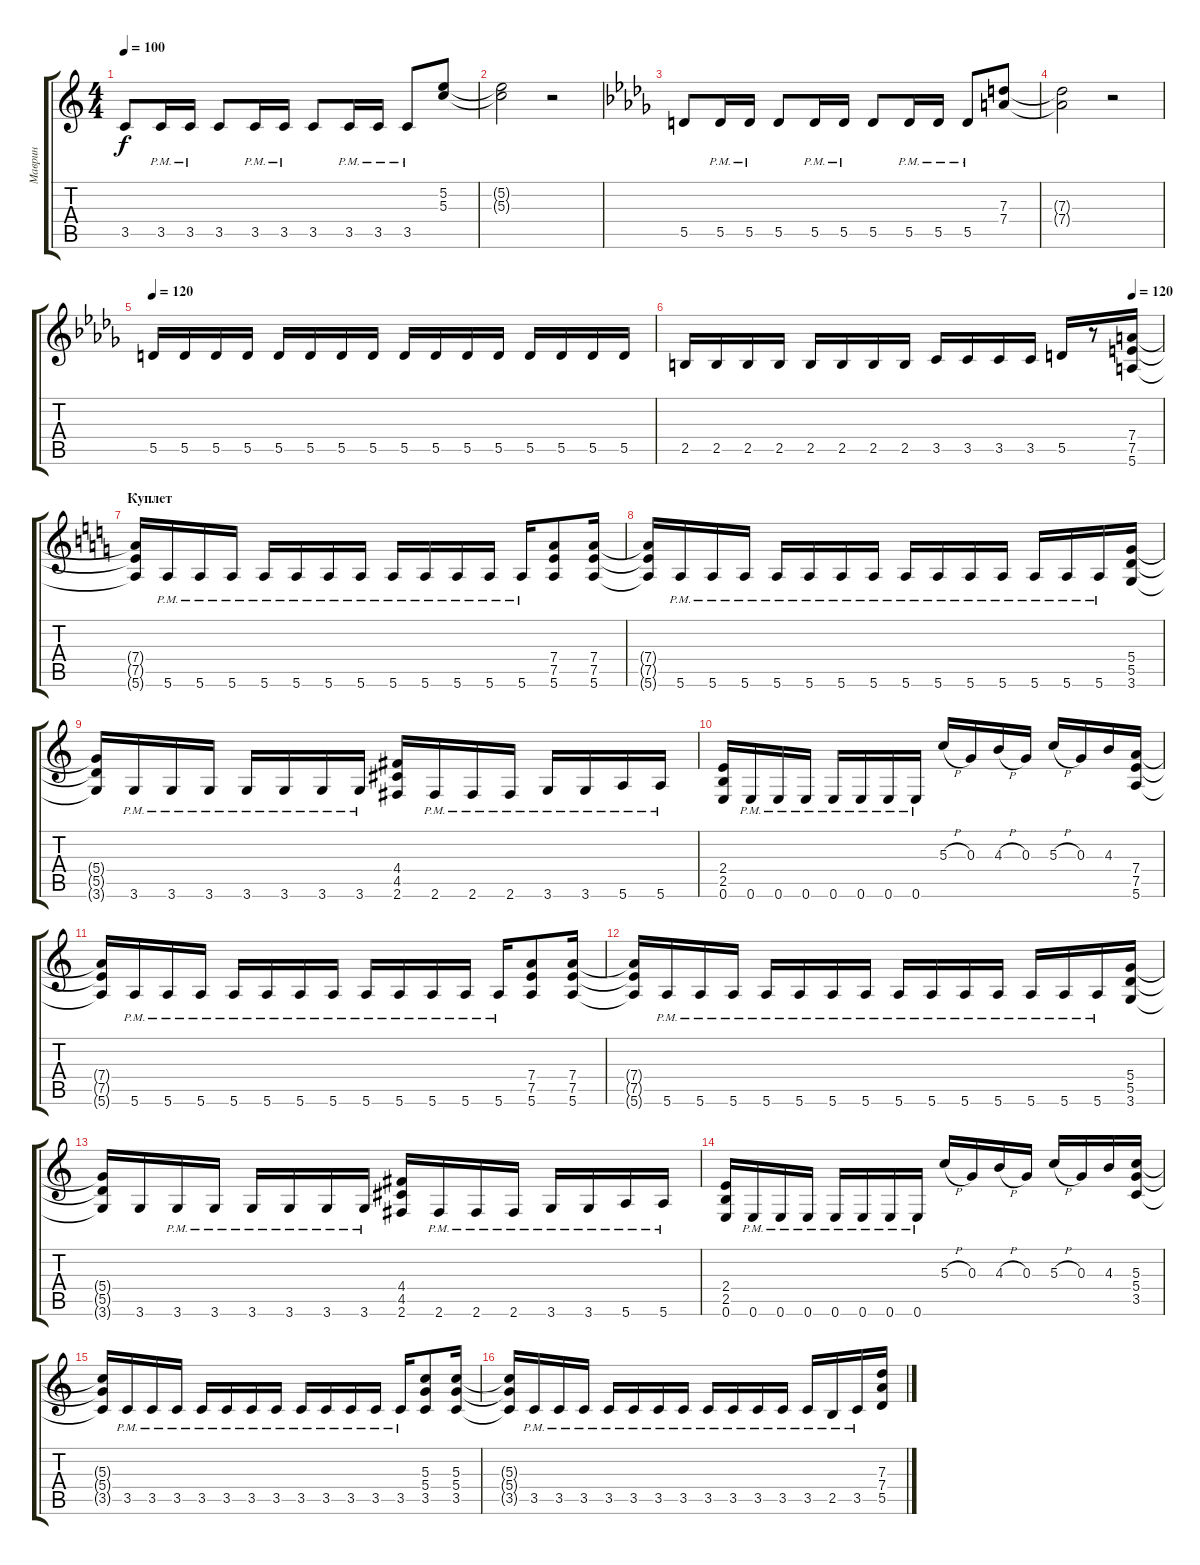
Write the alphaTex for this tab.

\track ("Маврин" "Маврин") {instrument overdrivenguitar}
\staff {score tabs}
\tuning (E4 B3 G3 D3 A2 E2) {hide}
\ts (4 4)
\tempo 100
\clef g2
\ks c
3.5.8{dy f} 3.5{pm}.16 3.5{pm}.16 3.5.8 3.5{pm}.16 3.5{pm}.16 3.5.8 3.5{pm}.16 3.5{pm}.16 3.5{pm}.8 (5.2 5.3).8 |
(5.2{t} 5.3{t}).2 r.2 |
\ks db
5.5.8 5.5{pm}.16 5.5{pm}.16 5.5.8 5.5{pm}.16 5.5{pm}.16 5.5.8 5.5{pm}.16 5.5{pm}.16 5.5{pm}.8 (7.3 7.4).8 |
(7.3{t} 7.4{t}).2 r.2 |
\tempo 120
5.5.16 5.5.16 5.5.16 5.5.16 5.5.16 5.5.16 5.5.16 5.5.16 5.5.16 5.5.16 5.5.16 5.5.16 5.5.16 5.5.16 5.5.16 5.5.16 |
\tempo (120 0.9375)
2.5.16 2.5.16 2.5.16 2.5.16 2.5.16 2.5.16 2.5.16 2.5.16 3.5.16 3.5.16 3.5.16 3.5.16 5.5.16 r.8 (7.4 7.5 5.6).16 |
\section ("" "Куплет ")
\ks c
(7.4{t} 7.5{t} 5.6{t}).16 5.6{pm}.16 5.6{pm}.16 5.6{pm}.16 5.6{pm}.16 5.6{pm}.16 5.6{pm}.16 5.6{pm}.16 5.6{pm}.16 5.6{pm}.16 5.6{pm}.16 5.6{pm}.16 5.6{pm}.16 (7.4 7.5 5.6).8 (7.4 7.5 5.6).16 |
(7.4{t} 7.5{t} 5.6{t}).16 5.6{pm}.16 5.6{pm}.16 5.6{pm}.16 5.6{pm}.16 5.6{pm}.16 5.6{pm}.16 5.6{pm}.16 5.6{pm}.16 5.6{pm}.16 5.6{pm}.16 5.6{pm}.16 5.6{pm}.16 5.6{pm}.16 5.6{pm}.16 (5.4 5.5 3.6).16 |
(5.4{t} 5.5{t} 3.6{t}).16 3.6{pm}.16 3.6{pm}.16 3.6{pm}.16 3.6{pm}.16 3.6{pm}.16 3.6{pm}.16 3.6{pm}.16 (4.4 4.5 2.6).16 2.6{pm}.16 2.6{pm}.16 2.6{pm}.16 3.6{pm}.16 3.6{pm}.16 5.6{pm}.16 5.6{pm}.16 |
(2.4 2.5 0.6).16 0.6{pm}.16 0.6{pm}.16 0.6{pm}.16 0.6{pm}.16 0.6{pm}.16 0.6{pm}.16 0.6{pm}.16 5.3{h}.16 0.3.16 4.3{h}.16 0.3.16 5.3{h}.16 0.3.16 4.3.16 (7.4 7.5 5.6).16 |
(7.4{t} 7.5{t} 5.6{t}).16 5.6{pm}.16 5.6{pm}.16 5.6{pm}.16 5.6{pm}.16 5.6{pm}.16 5.6{pm}.16 5.6{pm}.16 5.6{pm}.16 5.6{pm}.16 5.6{pm}.16 5.6{pm}.16 5.6{pm}.16 (7.4 7.5 5.6).8 (7.4 7.5 5.6).16 |
(7.4{t} 7.5{t} 5.6{t}).16 5.6{pm}.16 5.6{pm}.16 5.6{pm}.16 5.6{pm}.16 5.6{pm}.16 5.6{pm}.16 5.6{pm}.16 5.6{pm}.16 5.6{pm}.16 5.6{pm}.16 5.6{pm}.16 5.6{pm}.16 5.6{pm}.16 5.6{pm}.16 (5.4 5.5 3.6).16 |
(5.4{t} 5.5{t} 3.6{t}).16 3.6.16 3.6{pm}.16 3.6{pm}.16 3.6{pm}.16 3.6{pm}.16 3.6{pm}.16 3.6{pm}.16 (4.4 4.5 2.6).16 2.6{pm}.16 2.6{pm}.16 2.6{pm}.16 3.6{pm}.16 3.6{pm}.16 5.6{pm}.16 5.6{pm}.16 |
(2.4 2.5 0.6).16 0.6{pm}.16 0.6{pm}.16 0.6{pm}.16 0.6{pm}.16 0.6{pm}.16 0.6{pm}.16 0.6{pm}.16 5.3{h}.16 0.3.16 4.3{h}.16 0.3.16 5.3{h}.16 0.3.16 4.3.16 (5.3 5.4 3.5).16 |
(5.3{t} 5.4{t} 3.5{t}).16 3.5{pm}.16 3.5{pm}.16 3.5{pm}.16 3.5{pm}.16 3.5{pm}.16 3.5{pm}.16 3.5{pm}.16 3.5{pm}.16 3.5{pm}.16 3.5{pm}.16 3.5{pm}.16 3.5{pm}.16 (5.3 5.4 3.5).8 (5.3 5.4 3.5).16 |
(5.3{t} 5.4{t} 3.5{t}).16 3.5{pm}.16 3.5{pm}.16 3.5{pm}.16 3.5{pm}.16 3.5{pm}.16 3.5{pm}.16 3.5{pm}.16 3.5{pm}.16 3.5{pm}.16 3.5{pm}.16 3.5{pm}.16 3.5{pm}.16 2.5{pm}.16 3.5{pm}.16 (7.3 7.4 5.5).16
